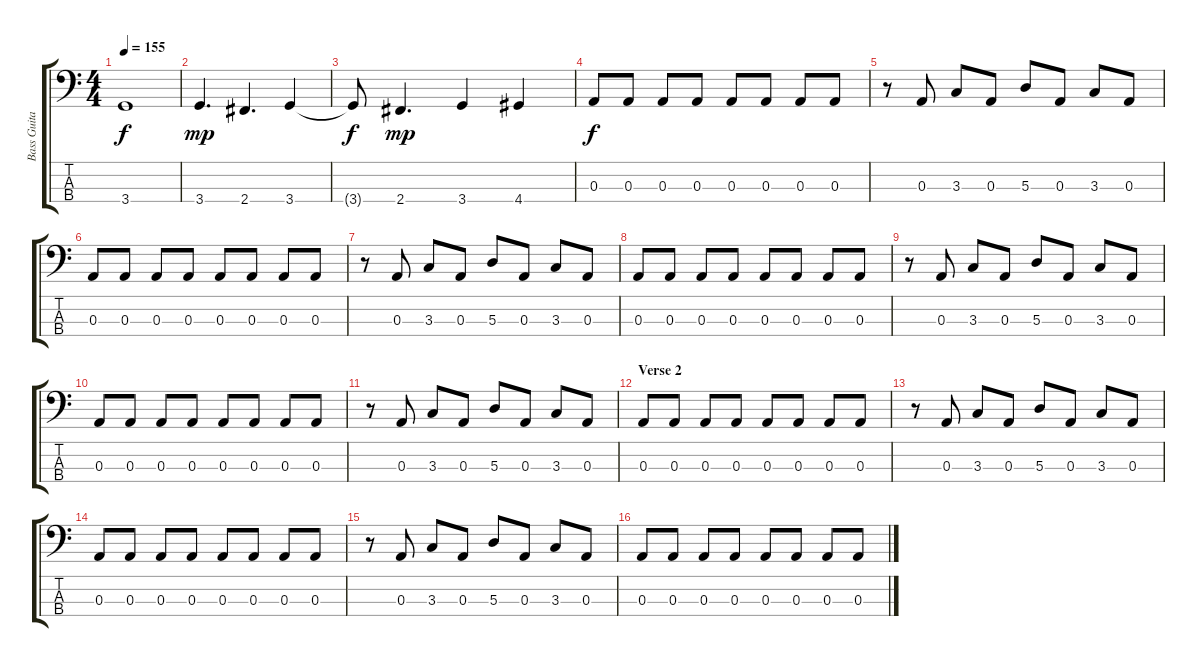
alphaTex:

\track ("Bass Guitar" "Bass Guita") {instrument electricbassfinger}
\staff {score tabs}
\tuning (G2 D2 A1 E1) {hide}
\ts (4 4)
\tempo 155
\clef f4
\ks c
3.4{t}.1{dy f} |
3.4.4{d dy mp} 2.4.4{d} 3.4.4 |
3.4{t}.8{dy f} 2.4.4{d dy mp} 3.4.4 4.4.4 |
0.3.8{dy f} 0.3.8 0.3.8 0.3.8 0.3.8 0.3.8 0.3.8 0.3.8 |
r.8 0.3.8 3.3.8 0.3.8 5.3.8 0.3.8 3.3.8 0.3.8 |
0.3.8 0.3.8 0.3.8 0.3.8 0.3.8 0.3.8 0.3.8 0.3.8 |
r.8 0.3.8 3.3.8 0.3.8 5.3.8 0.3.8 3.3.8 0.3.8 |
0.3.8 0.3.8 0.3.8 0.3.8 0.3.8 0.3.8 0.3.8 0.3.8 |
r.8 0.3.8 3.3.8 0.3.8 5.3.8 0.3.8 3.3.8 0.3.8 |
0.3.8 0.3.8 0.3.8 0.3.8 0.3.8 0.3.8 0.3.8 0.3.8 |
r.8 0.3.8 3.3.8 0.3.8 5.3.8 0.3.8 3.3.8 0.3.8 |
\section ("" "Verse 2")
0.3.8 0.3.8 0.3.8 0.3.8 0.3.8 0.3.8 0.3.8 0.3.8 |
r.8 0.3.8 3.3.8 0.3.8 5.3.8 0.3.8 3.3.8 0.3.8 |
0.3.8 0.3.8 0.3.8 0.3.8 0.3.8 0.3.8 0.3.8 0.3.8 |
r.8 0.3.8 3.3.8 0.3.8 5.3.8 0.3.8 3.3.8 0.3.8 |
0.3.8 0.3.8 0.3.8 0.3.8 0.3.8 0.3.8 0.3.8 0.3.8
